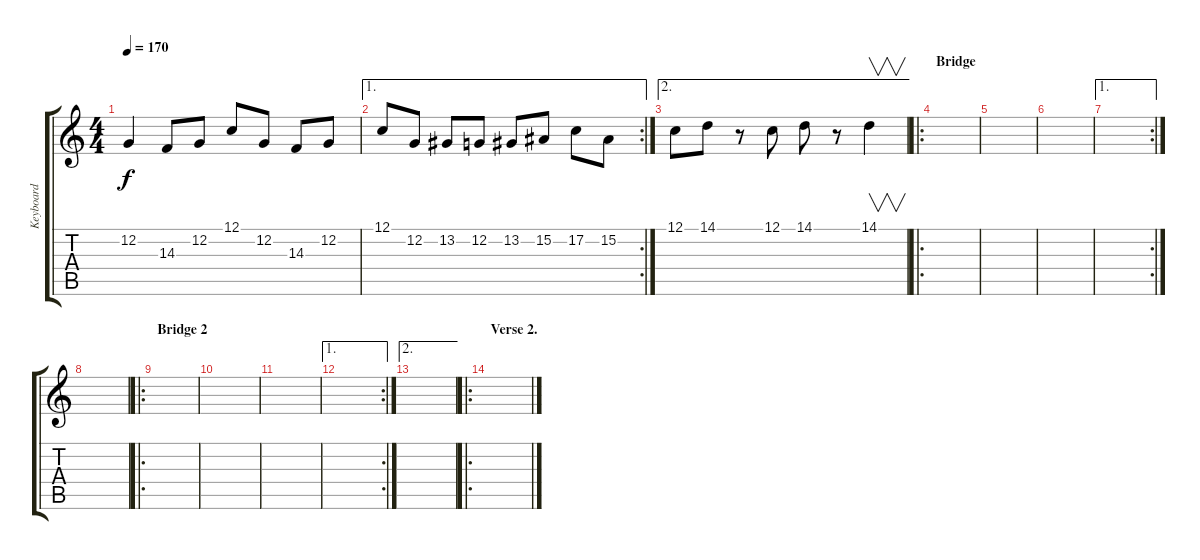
\track ("Keyboard" "Keyboard") {instrument lead1square}
\staff {score tabs}
\tuning (C4 G3 Eb3 Bb2 F2 C2) {hide}
\ts (4 4)
\tempo 170
\clef g2
\ks c
12.2.4{dy f} 14.3.8 12.2.8 12.1.8 12.2.8 14.3.8 12.2.8 |
\ae 1
\rc 2
12.1.8 12.2.8 13.2.8 12.2.8 13.2.8 15.2.8 17.2.8 15.2.8 |
\ae 2
12.1.8 14.1.8 r.8 12.1.8 14.1.8 r.8 14.1.4{v} |
\ro
\section ("" "Bridge")
|
|
|
\ae 1
\rc 2
|
|
\ro
\section ("" "Bridge 2")
|
|
|
\ae 1
\rc 2
|
\ae 2
|
\ro
\section ("" "Verse 2.")
